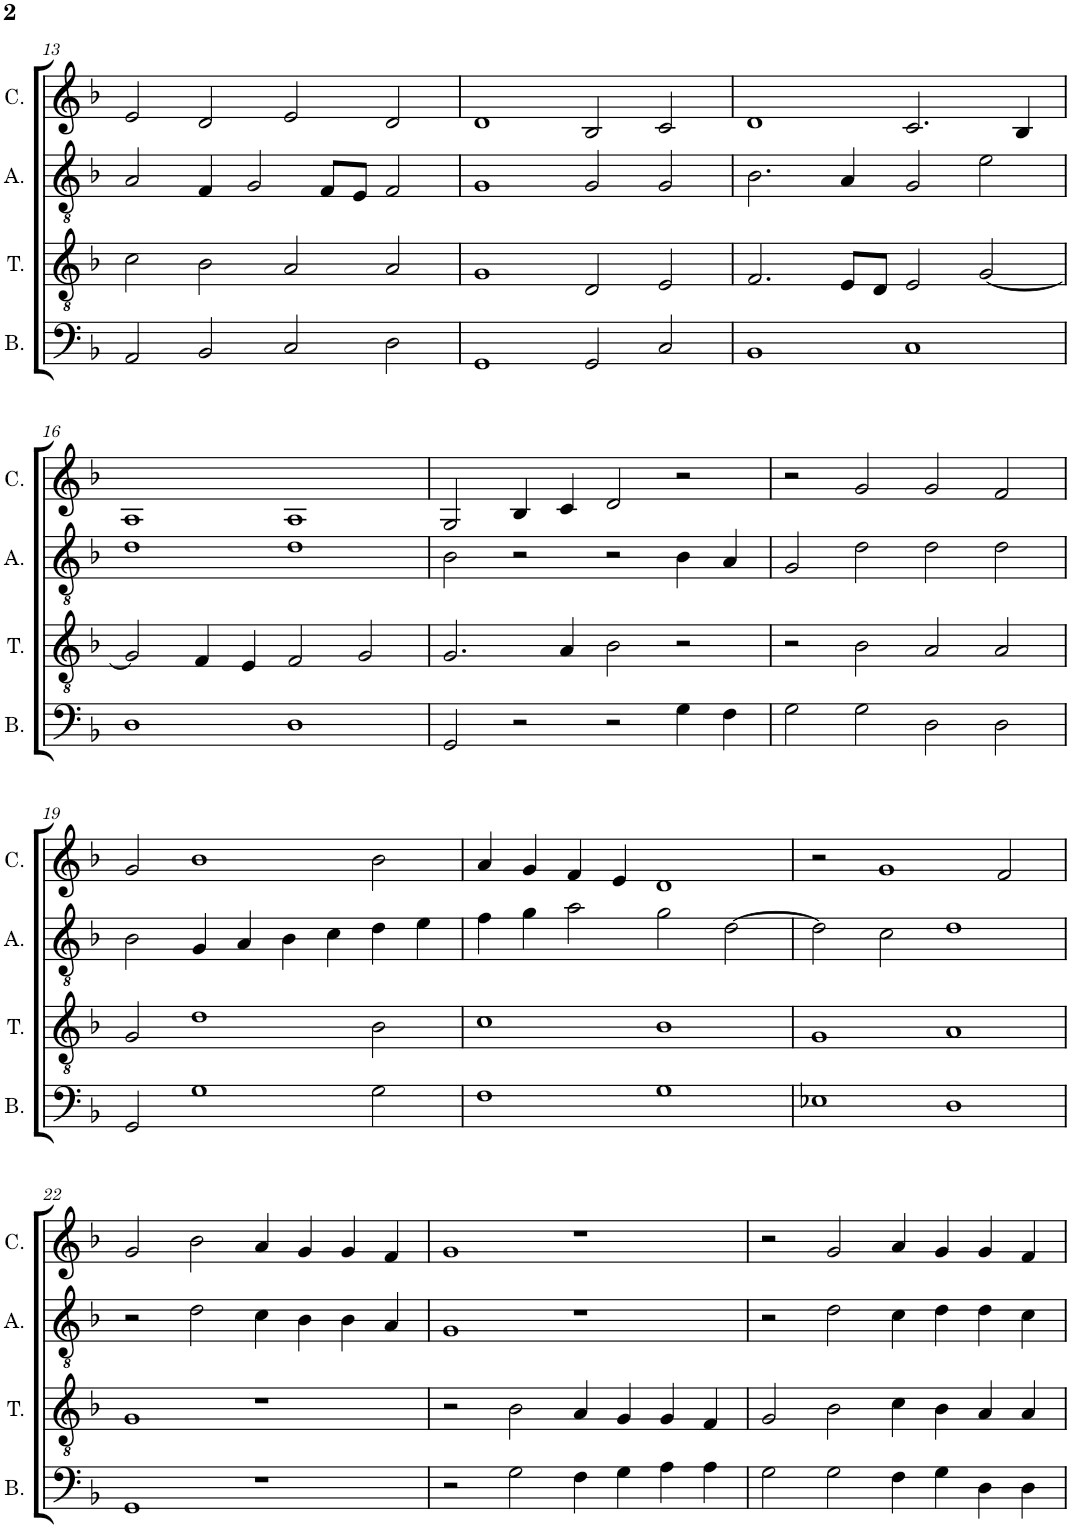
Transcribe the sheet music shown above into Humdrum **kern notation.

**kern	**kern	**kern	**kern
*part4	*part3	*part2	*part1
*staff4	*staff3	*staff2	*staff1
*I"Bassus	*I"Tenor	*I"Altus	*I"Cantus
*I'B.	*I'T.	*I'A.	*I'C.
!!LO:PB:g=z
*clefF4	*clefGv2	*clefGv2	*clefG2
*k[b-]	*k[b-]	*k[b-]	*k[b-]
*M2/1	*M2/1	*M2/1	*M2/1
=13	=13	=13	=13
2AA/	2c\	2A/	2e/
2BB-/	2B-\	4F/	2d/
.	.	2G/	.
2C/	2A/	.	2e/
.	.	8F/L	.
.	.	8E/J	.
2D\	2A/	2F/	2d/
=14	=14	=14	=14
1GG	1G	1G	1d
2GG/	2D/	2G/	2B-/
2C/	2E/	2G/	2c/
=15	=15	=15	=15
1BB-	2.F/	2.B-\	1d
.	8E/L	4A/	.
.	8D/J	.	.
1C	2E/	2G/	2.c/
.	[2G/	2e\	.
.	.	.	4B-/
!!LO:LB:g=z
=16	=16	=16	=16
1D	2G/]	1d	1A
.	4F/	.	.
.	4E/	.	.
1D	2F/	1d	1A
.	2G/	.	.
=17	=17	=17	=17
2GG/	2.G/	2B-\	2G/
2r	.	2r	4B-/
.	4A/	.	4c/
2r	2B-\	2r	2d/
4G\	2r	4B-\	2r
4F\	.	4A/	.
=18	=18	=18	=18
2G\	2r	2G/	2r
2G\	2B-\	2d\	2g/
2D\	2A/	2d\	2g/
2D\	2A/	2d\	2f/
!!LO:LB:g=z
=19	=19	=19	=19
2GG/	2G/	2B-\	2g/
1G	1d	4G/	1b-
.	.	4A/	.
.	.	4B-\	.
.	.	4c\	.
2G\	2B-\	4d\	2b-\
.	.	4e\	.
=20	=20	=20	=20
1F	1c	4f\	4a/
.	.	4g\	4g/
.	.	2a\	4f/
.	.	.	4e/
1G	1B-	2g\	1d
.	.	[2d\	.
=21	=21	=21	=21
1E-X	1G	2d\]	2r
.	.	2c\	1g
1D	1A	1d	.
.	.	.	2f/
!!LO:LB:g=z
=22	=22	=22	=22
1GG	1G	2r	2g/
.	.	2d\	2b-\
1r	1r	4c\	4a/
.	.	4B-\	4g/
.	.	4B-\	4g/
.	.	4A/	4f/
=23	=23	=23	=23
2r	2r	1G	1g
2G\	2B-\	.	.
4F\	4A/	1r	1r
4G\	4G/	.	.
4A\	4G/	.	.
4A\	4F/	.	.
=24	=24	=24	=24
2G\	2G/	2r	2r
2G\	2B-\	2d\	2g/
4F\	4c\	4c\	4a/
4G\	4B-\	4d\	4g/
4D\	4A/	4d\	4g/
4D\	4A/	4c\	4f/
=	=	=	=
*-	*-	*-	*-
